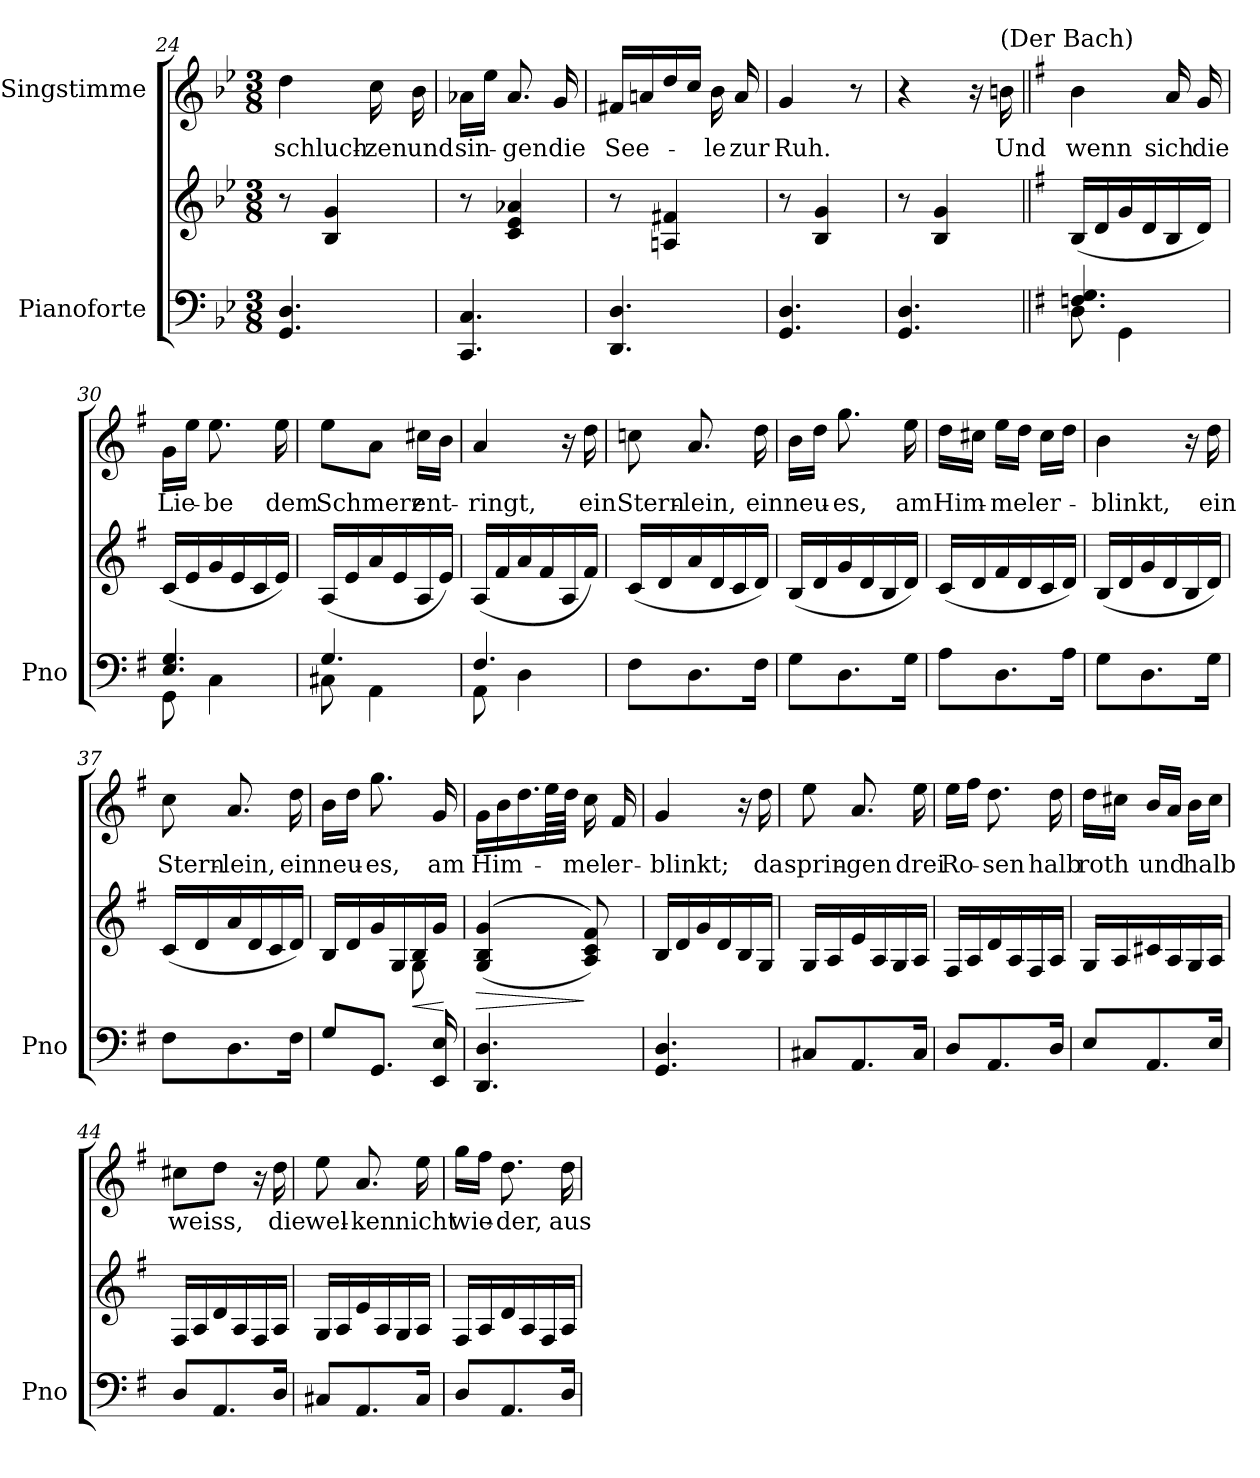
**kern	**kern	**dynam	**kern	**text
*part2	*part2	*part2	*part1	*part1
*staff3	*staff2	*staff2/3	*staff1	*staff1
*I"Pianoforte	*	*	*I"Singstimme	*
*I'Pno	*	*	*	*
*clefF4	*clefG2	*	*clefG2	*
*k[b-e-]	*k[b-e-]	*	*k[b-e-]	*
*M3/8	*M3/8	*	*M3/8	*
=24	=24	=24	=24	=24
!	!	!	!	!LO:LY:b
4.GG/ 4.D/	8r	.	4dd\	schluch-
.	4B-/ 4g/	.	.	.
!	!	!	!	!LO:LY:b
.	.	.	16cc\	-zen
!	!	!	!	!LO:LY:b
.	.	.	16b-\	und
=25	=25	=25	=25	=25
!	!	!	!	!LO:LY:b
4.CC/ 4.C/	8r	.	16a-X\LL	sin-
.	.	.	16ee-\JJ	.
!	!	!	!	!LO:LY:b
.	4c/ 4e-/ 4a-X/	.	8.a-/	gen
!	!	!	!	!LO:LY:b
.	.	.	16g/	die
=26	=26	=26	=26	=26
!	!	!	!	!LO:LY:b
4.DD/ 4.D/	8r	.	16f#X/LL	See-
.	.	.	16an/	.
.	4An/ 4f#X/	.	16dd/	.
.	.	.	16cc/JJ	.
!	!	!	!	!LO:LY:b
.	.	.	16b-\	le
!	!	!	!	!LO:LY:b
.	.	.	16a/	zur
=27	=27	=27	=27	=27
!	!	!	!	!LO:LY:b
4.GG/ 4.D/	8r	.	4g/	Ruh.
.	4B-/ 4g/	.	.	.
.	.	.	8r	.
=28	=28	=28	=28	=28
4.GG/ 4.D/	8r	.	4r	.
.	4B-/ 4g/	.	.	.
.	.	.	16r	.
!	!	!	!LO:TX:a:t=(Der Bach)	!
!	!	!	!	!LO:LY:b
.	.	.	16bn\	Und
!!LO:PB:g=z
=29||	=29||	=29||	=29||	=29||
*k[f#]	*k[f#]	*	*k[f#]	*
*^	*	*	*	*
!	!	!	!	!	!LO:LY:b
4.Fn/ 4.G/	8D\	(<16B/LL	.	4b\	wenn
.	.	16d/	.	.	.
.	4GG\	16g/	.	.	.
.	.	16d/	.	.	.
!	!	!	!	!	!LO:LY:b
.	.	16B/	.	16a/	sich
!	!	!	!	!	!LO:LY:b
.	.	16d/JJ)	.	16g/	die
=30	=30	=30	=30	=30	=30
!	!	!	!	!	!LO:LY:b
4.E/ 4.G/	8GG\	(<16c/LL	.	16g\LL	Lie-
.	.	16e/	.	16ee\JJ	.
!	!	!	!	!	!LO:LY:b
.	4C\	16g/	.	8.ee\	be
.	.	16e/	.	.	.
.	.	16c/	.	.	.
!	!	!	!	!	!LO:LY:b
.	.	16e/JJ)	.	16ee\	dem
=31	=31	=31	=31	=31	=31
!	!	!	!	!	!LO:LY:b
4.G/	8C#X\	(<16A/LL	.	8ee\L	Schmerz
.	.	16e/	.	.	.
.	4AA\	16a/	.	8a\J	.
.	.	16e/	.	.	.
!	!	!	!	!	!LO:LY:b
.	.	16A/	.	16cc#X\LL	ent-
.	.	16e/JJ)	.	16b\JJ	.
=32	=32	=32	=32	=32	=32
!	!	!	!	!	!LO:LY:b
4.F#/	8AA\	(<16A/LL	.	4a/	ringt,
.	.	16f#/	.	.	.
.	4D\	16a/	.	.	.
.	.	16f#/	.	.	.
.	.	16A/	.	16r	.
!	!	!	!	!	!LO:LY:b
.	.	16f#/JJ)	.	16dd\	ein
*v	*v	*	*	*	*
=33	=33	=33	=33	=33
!	!	!	!	!LO:LY:b
8F#\L	(<16c/LL	.	8ccn\	Stern-
.	16d/	.	.	.
!	!	!	!	!LO:LY:b
8.D\	16a/	.	8.a/	-lein,
.	16d/	.	.	.
.	16c/	.	.	.
!	!	!	!	!LO:LY:b
16F#\Jk	16d/JJ)	.	16dd\	ein
=34	=34	=34	=34	=34
!	!	!	!	!LO:LY:b
8G\L	(<16B/LL	.	16b\LL	neu-
.	16d/	.	16dd\JJ	.
!	!	!	!	!LO:LY:b
8.D\	16g/	.	8.gg\	es,
.	16d/	.	.	.
.	16B/	.	.	.
!	!	!	!	!LO:LY:b
16G\Jk	16d/JJ)	.	16ee\	am
!!LO:LB:g=z
=35	=35	=35	=35	=35
!	!	!	!	!LO:LY:b
8A\L	(<16c/LL	.	16dd\LL	Him-
.	16d/	.	16cc#X\JJ	.
!	!	!	!	!LO:LY:b
8.D\	16f#/	.	16ee\LL	mel
.	16d/	.	16dd\JJ	.
!	!	!	!	!LO:LY:b
.	16c/	.	16cc#\LL	er-
16A\Jk	16d/JJ)	.	16dd\JJ	.
=36	=36	=36	=36	=36
!	!	!	!	!LO:LY:b
8G\L	(<16B/LL	.	4b\	blinkt,
.	16d/	.	.	.
8.D\	16g/	.	.	.
.	16d/	.	.	.
.	16B/	.	16r	.
!	!	!	!	!LO:LY:b
16G\Jk	16d/JJ)	.	16dd\	ein
=37	=37	=37	=37	=37
!	!	!	!	!LO:LY:b
8F#\L	(<16c/LL	.	8cc\	Stern-
.	16d/	.	.	.
!	!	!	!	!LO:LY:b
8.D\	16a/	.	8.a/	-lein,
.	16d/	.	.	.
.	16c/	.	.	.
!	!	!	!	!LO:LY:b
16F#\Jk	16d/JJ)	.	16dd\	ein
=38	=38	=38	=38	=38
*	*^	*	*	*
!	!	!	!	!	!LO:LY:b
8G/L	16B/LL	4rAyy	.	16b\LL	neu-
.	16d/	.	.	16dd\JJ	.
!	!	!	!	!	!LO:LY:b
8.GG/J	16g/	.	.	8.gg\	es,
.	16G/	.	.	.	.
!	!	!	!LO:HP:b	!	!
.	16B/	8G\	<	.	.
!	!	!	!	!	!LO:LY:b
16EE/ 16E/	16g/JJ	.	.	16g/	am
*	*v	*v	*	*	*
.	.	[	.	.
=39	=39	=39	=39	=39
!	!	!LO:HP:b	!	!LO:LY:b
4.DD/ 4.D/	(>(<(<4G/ 4B/ 4g/	>	16g\LL	Him-
.	.	.	16b\	.
.	.	.	16.dd\	.
.	.	.	64ee\LL	.
.	.	.	64dd\JJJJ	.
!	!	!	!	!LO:LY:b
.	8A/ 8c/ 8f#/)))	]	16cc\	-mel
!	!	!	!	!LO:LY:b
.	.	.	16f#/	-er-
=40	=40	=40	=40	=40
!	!	!	!	!LO:LY:b
4.GG/ 4.D/	16B/LL	.	4g/	-blinkt;
.	16d/	.	.	.
.	16g/	.	.	.
.	16d/	.	.	.
.	16B/	.	16r	.
!	!	!	!	!LO:LY:b
.	16G/JJ	.	16dd\	da
!!LO:LB:g=z
=41	=41	=41	=41	=41
!	!	!	!	!LO:LY:b
8C#X/L	16G/LL	.	8ee\	sprin-
.	16A/	.	.	.
!	!	!	!	!LO:LY:b
8.AA/	16e/	.	8.a/	-gen
.	16A/	.	.	.
.	16G/	.	.	.
!	!	!	!	!LO:LY:b
16C#/Jk	16A/JJ	.	16ee\	drei
=42	=42	=42	=42	=42
!	!	!	!	!LO:LY:b
8D/L	16F#/LL	.	16ee\LL	Ro-
.	16A/	.	16ff#\JJ	.
!	!	!	!	!LO:LY:b
8.AA/	16d/	.	8.dd\	sen
.	16A/	.	.	.
.	16F#/	.	.	.
!	!	!	!	!LO:LY:b
16D/Jk	16A/JJ	.	16dd\	halb
=43	=43	=43	=43	=43
!	!	!	!	!LO:LY:b
8E/L	16G/LL	.	16dd\LL	roth
.	16A/	.	16cc#X\JJ	.
!	!	!	!	!LO:LY:b
8.AA/	16c#X/	.	16b/LL	und
.	16A/	.	16a/JJ	.
!	!	!	!	!LO:LY:b
.	16G/	.	16b\LL	halb
16E/Jk	16A/JJ	.	16cc#\JJ	.
=44	=44	=44	=44	=44
!	!	!	!	!LO:LY:b
8D/L	16F#/LL	.	8cc#X\L	weiss,
.	16A/	.	.	.
8.AA/	16d/	.	8dd\J	.
.	16A/	.	.	.
.	16F#/	.	16r	.
!	!	!	!	!LO:LY:b
16D/Jk	16A/JJ	.	16dd\	die
=45	=45	=45	=45	=45
!	!	!	!	!LO:LY:b
8C#X/L	16G/LL	.	8ee\	wel-
.	16A/	.	.	.
!	!	!	!	!LO:LY:b
8.AA/	16e/	.	8.a/	-ken
.	16A/	.	.	.
.	16G/	.	.	.
!	!	!	!	!LO:LY:b
16C#/Jk	16A/JJ	.	16ee\	nicht
=46	=46	=46	=46	=46
!	!	!	!	!LO:LY:b
8D/L	16F#/LL	.	16gg\LL	wie-
.	16A/	.	16ff#\JJ	.
!	!	!	!	!LO:LY:b
8.AA/	16d/	.	8.dd\	der,
.	16A/	.	.	.
.	16F#/	.	.	.
!	!	!	!	!LO:LY:b
16D/Jk	16A/JJ	.	16dd\	aus
=	=	=	=	=
*-	*-	*-	*-	*-
